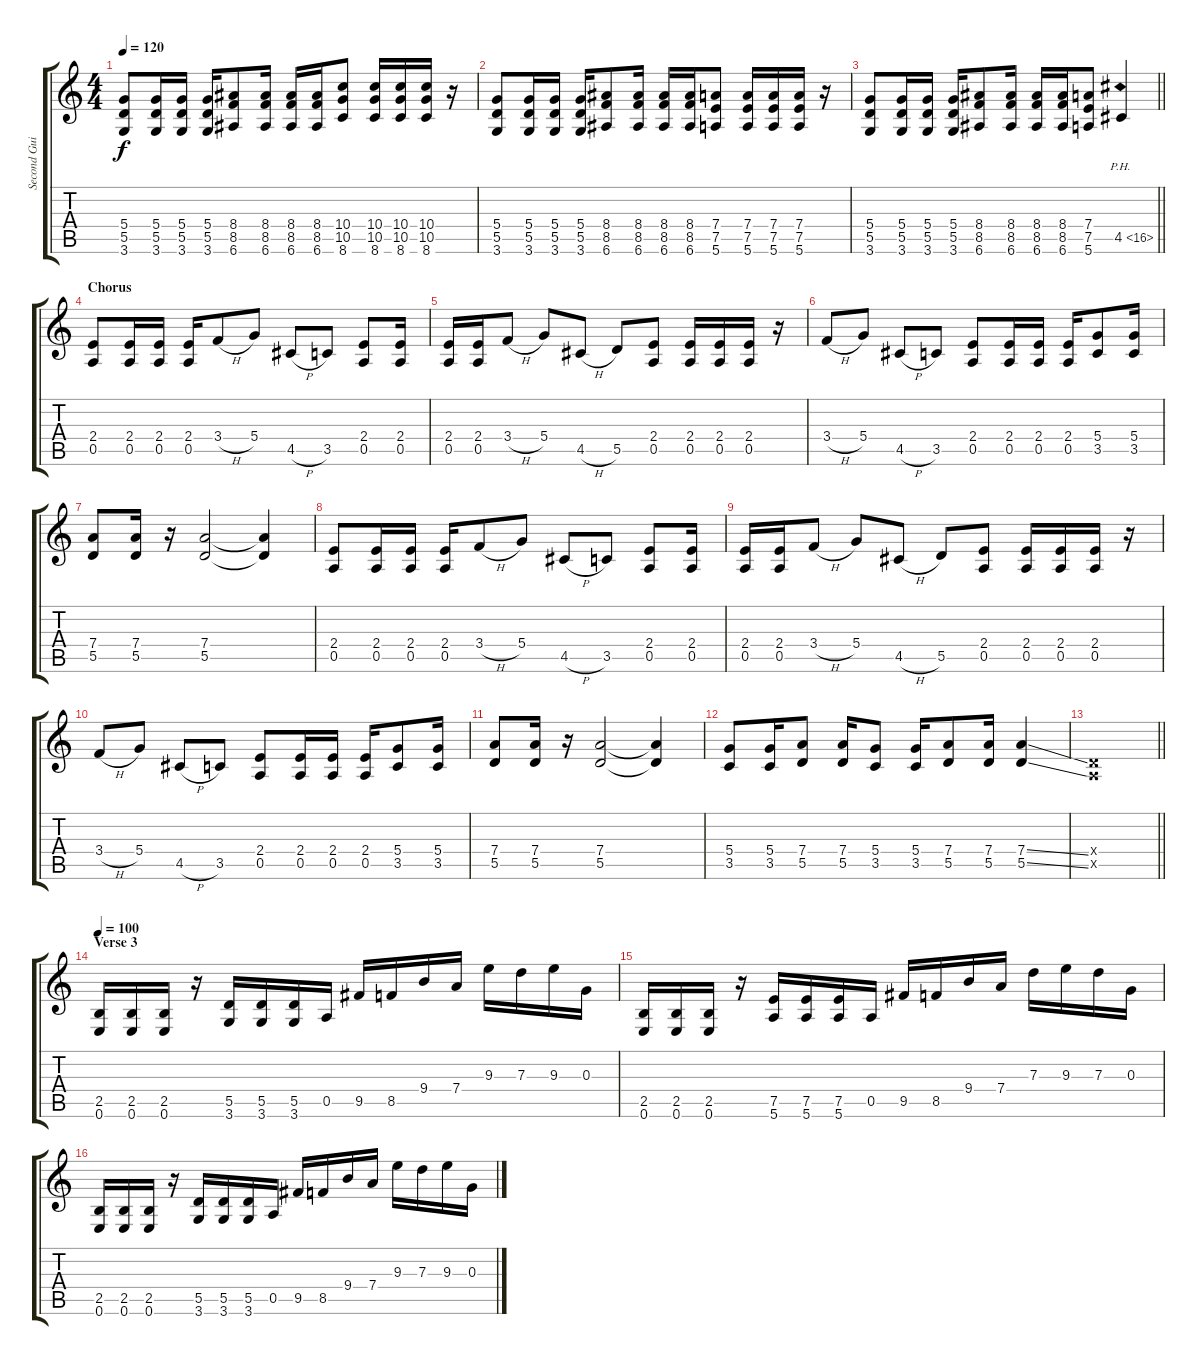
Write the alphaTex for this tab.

\track ("Second Guitar" "Second Gui") {instrument distortionguitar}
\staff {score tabs}
\tuning (E4 B3 G3 D3 A2 E2) {hide}
\ts (4 4)
\tempo 120
\clef g2
\ks c
(5.4 5.5 3.6).8{dy f} (5.4 5.5 3.6).16 (5.4 5.5 3.6).16 (5.4 5.5 3.6).16 (8.4 8.5 6.6).8 (8.4 8.5 6.6).16 (8.4 8.5 6.6).16 (8.4 8.5 6.6).16 (10.4 10.5 8.6).8 (10.4 10.5 8.6).16 (10.4 10.5 8.6).16 (10.4 10.5 8.6).16 r.16 |
(5.4 5.5 3.6).8 (5.4 5.5 3.6).16 (5.4 5.5 3.6).16 (5.4 5.5 3.6).16 (8.4 8.5 6.6).8 (8.4 8.5 6.6).16 (8.4 8.5 6.6).16 (8.4 8.5 6.6).16 (7.4 7.5 5.6).8 (7.4 7.5 5.6).16 (7.4 7.5 5.6).16 (7.4 7.5 5.6).16 r.16 |
\barLineRight lightlight
(5.4 5.5 3.6).8 (5.4 5.5 3.6).16 (5.4 5.5 3.6).16 (5.4 5.5 3.6).16 (8.4 8.5 6.6).8 (8.4 8.5 6.6).16 (8.4 8.5 6.6).16 (8.4 8.5 6.6).16 (7.4 7.5 5.6).8 4.5{ph 12}.4 |
\section ("" "Chorus ")
(2.4 0.5).8 (2.4 0.5).16 (2.4 0.5).16 (2.4 0.5).16 3.4{h}.8 5.4.8 4.5{h}.8 3.5.8 (2.4 0.5).8 (2.4 0.5).16 |
(2.4 0.5).16 (2.4 0.5).16 3.4{h}.8 5.4.8 4.5{h}.8 5.5.8 (2.4 0.5).8 (2.4 0.5).16 (2.4 0.5).16 (2.4 0.5).16 r.16 |
3.4{h}.8 5.4.8 4.5{h}.8 3.5.8 (2.4 0.5).8 (2.4 0.5).16 (2.4 0.5).16 (2.4 0.5).16 (5.4 3.5).8 (5.4 3.5).16 |
(7.4 5.5).8 (7.4 5.5).16 r.16 (7.4 5.5).2 (7.4{t} 5.5{t}).4 |
(2.4 0.5).8 (2.4 0.5).16 (2.4 0.5).16 (2.4 0.5).16 3.4{h}.8 5.4.8 4.5{h}.8 3.5.8 (2.4 0.5).8 (2.4 0.5).16 |
(2.4 0.5).16 (2.4 0.5).16 3.4{h}.8 5.4.8 4.5{h}.8 5.5.8 (2.4 0.5).8 (2.4 0.5).16 (2.4 0.5).16 (2.4 0.5).16 r.16 |
3.4{h}.8 5.4.8 4.5{h}.8 3.5.8 (2.4 0.5).8 (2.4 0.5).16 (2.4 0.5).16 (2.4 0.5).16 (5.4 3.5).8 (5.4 3.5).16 |
(7.4 5.5).8 (7.4 5.5).16 r.16 (7.4 5.5).2 (7.4{t} 5.5{t}).4 |
(5.4 3.5).8 (5.4 3.5).16 (7.4 5.5).8 (7.4 5.5).16 (5.4 3.5).8 (5.4 3.5).16 (7.4 5.5).8 (7.4 5.5).16 (7.4{ss} 5.5{ss}).4 |
\barLineRight lightlight
(0.4{x} 0.5{x}).1 |
\section ("" "Verse 3")
\tempo 100
(2.5 0.6).16 (2.5 0.6).16 (2.5 0.6).16 r.16 (5.5 3.6).16 (5.5 3.6).16 (5.5 3.6).16 0.5.16 9.5.16 8.5.16 9.4.16 7.4.16 9.3.16 7.3.16 9.3.16 0.3.16 |
(2.5 0.6).16 (2.5 0.6).16 (2.5 0.6).16 r.16 (7.5 5.6).16 (7.5 5.6).16 (7.5 5.6).16 0.5.16 9.5.16 8.5.16 9.4.16 7.4.16 7.3.16 9.3.16 7.3.16 0.3.16 |
(2.5 0.6).16 (2.5 0.6).16 (2.5 0.6).16 r.16 (5.5 3.6).16 (5.5 3.6).16 (5.5 3.6).16 0.5.16 9.5.16 8.5.16 9.4.16 7.4.16 9.3.16 7.3.16 9.3.16 0.3.16
